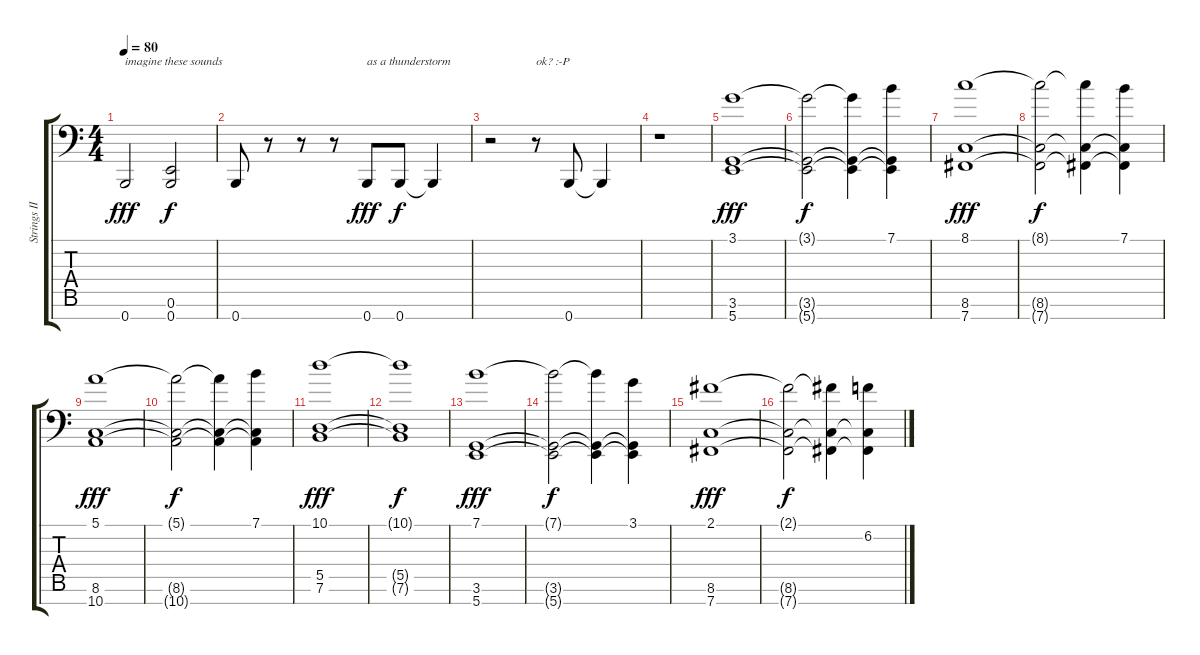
\track ("Strings II" "Strings II") {instrument stringensemble2}
\staff {score tabs}
\tuning (E4 B3 G3 D3 A2 E2 B-1) {hide}
\ts (4 4)
\tempo 80
\clef f4
\ks c
0.7.2{txt "imagine these sounds" dy fff instrument gunshot} (0.6 0.7).2{dy f} |
0.7.8{instrument gunshot} r.8 r.8 r.8 0.7.8{txt "as a thunderstorm" dy fff} 0.7.8{dy f} 0.7{t}.4 |
r.2{instrument gunshot} r.8{txt "ok? :-P"} 0.7.8 0.7{t}.4 |
r.1{instrument gunshot} |
(3.1 3.6 5.7).1{dy fff instrument stringensemble2} |
(3.1{t} 3.6{t} 5.7{t}).2{dy f} (3.1{t} 3.6{t} 5.7{t}).4 (7.1 3.6{t} 5.7{t}).4 |
(8.1 8.6 7.7).1{dy fff} |
(8.1{t} 8.6{t} 7.7{t}).2{dy f} (8.1{t} 8.6{t} 7.7{t}).4 (7.1 8.6{t} 7.7{t}).4 |
(5.1 8.6 10.7).1{dy fff} |
(5.1{t} 8.6{t} 10.7{t}).2{dy f} (5.1{t} 8.6{t} 10.7{t}).4 (7.1 8.6{t} 10.7{t}).4 |
(10.1 5.5 7.6).1{dy fff} |
(10.1{t} 5.5{t} 7.6{t}).1{dy f} |
(7.1 3.6 5.7).1{dy fff} |
(7.1{t} 3.6{t} 5.7{t}).2{dy f} (7.1{t} 3.6{t} 5.7{t}).4 (3.1 3.6{t} 5.7{t}).4 |
(2.1 8.6 7.7).1{dy fff} |
(2.1{t} 8.6{t} 7.7{t}).2{dy f} (2.1{t} 8.6{t} 7.7{t}).4 (6.2 8.6{t} 7.7{t}).4
